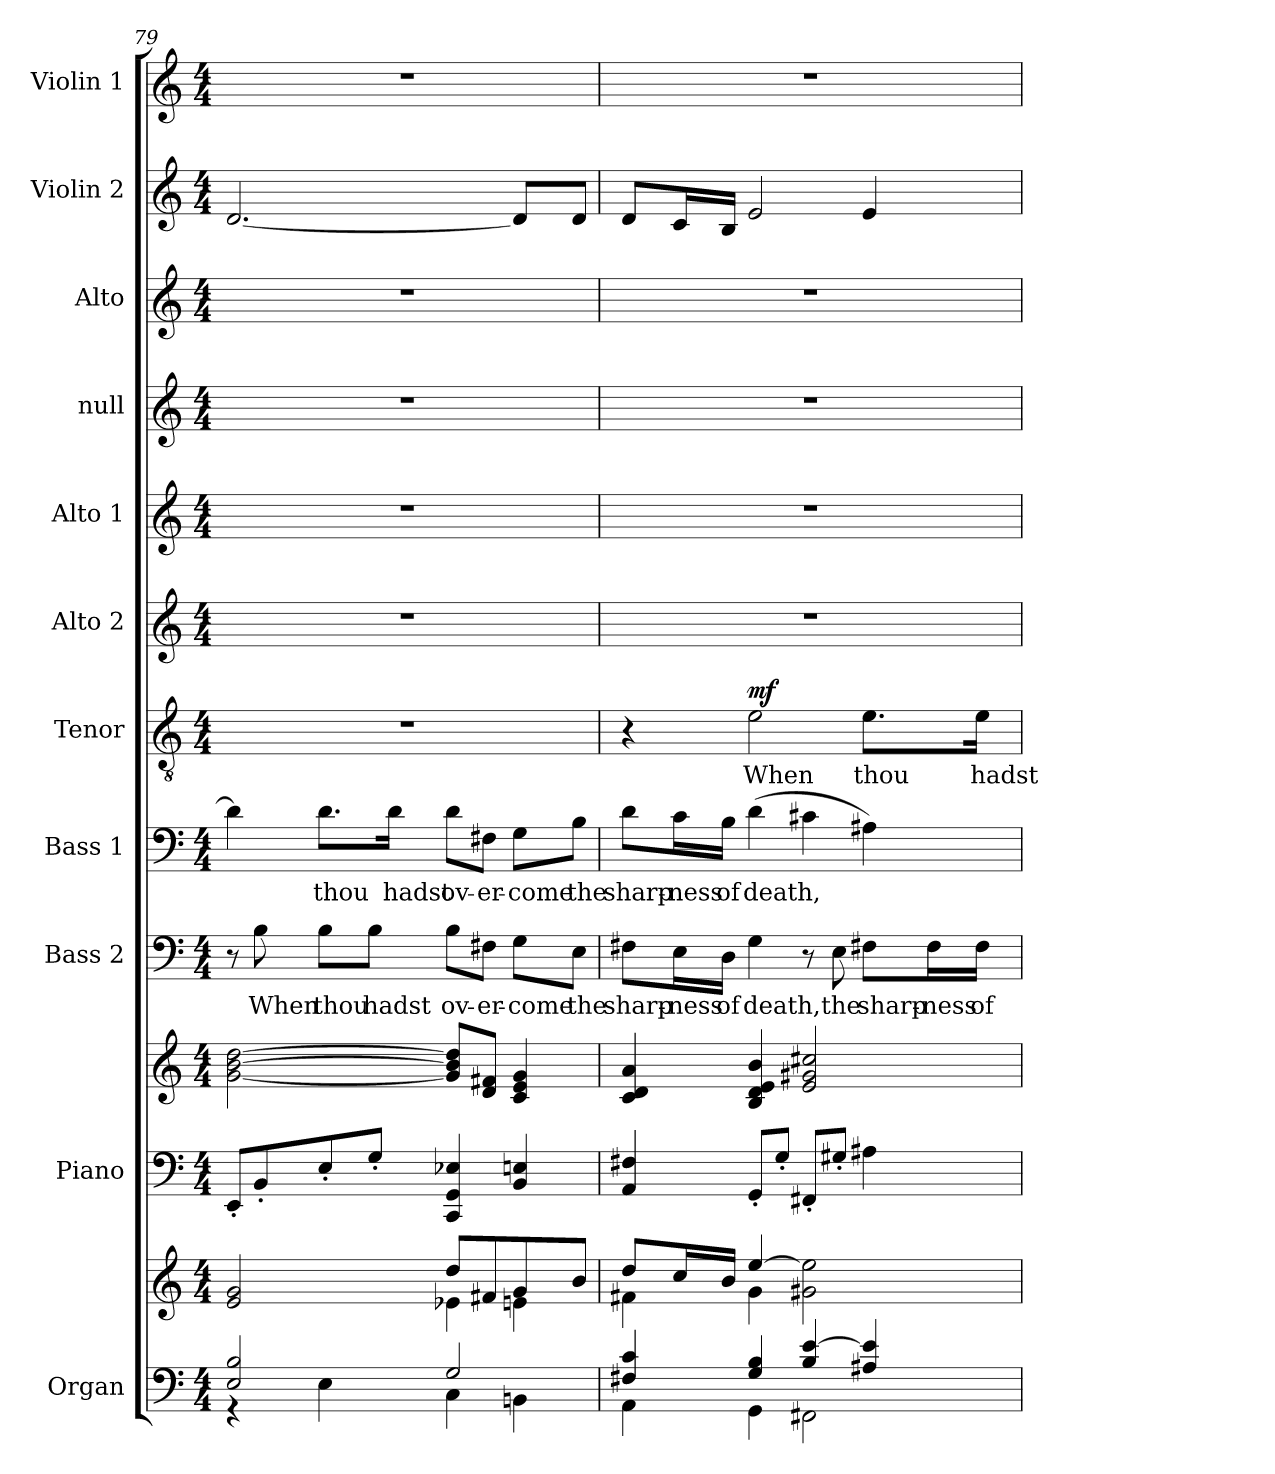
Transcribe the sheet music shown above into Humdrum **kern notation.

**kern	**kern	**kern	**kern	**kern	**text	**kern	**text	**kern	**text	**dynam	**kern	**kern	**kern	**kern	**kern	**kern
*part11	*part11	*part10	*part10	*part9	*part9	*part8	*part8	*part7	*part7	*part7	*part6	*part5	*part4	*part3	*part2	*part1
*staff13	*staff12	*staff11	*staff10	*staff9	*staff9	*staff8	*staff8	*staff7	*staff7	*staff7	*staff6	*staff5	*staff4	*staff3	*staff2	*staff1
*I"Organ	*	*I"Piano	*	*I"Bass 2	*	*I"Bass 1	*	*I"Tenor	*	*	*I"Alto 2	*I"Alto 1	*I"null	*I"Alto	*I"Violin 2	*I"Violin 1
*I'Org.	*	*	*	*I'B. 2	*	*I'B. 1	*	*I'T.	*	*	*I'A. 2	*I'A. 1	*	*	*I'Vln. 2	*I'Vln. 1
*clefF4	*clefG2	*clefF4	*clefG2	*clefF4	*	*clefF4	*	*clefGv2	*	*	*clefG2	*clefG2	*clefG2	*clefG2	*clefG2	*clefG2
*k[]	*k[]	*k[]	*k[]	*k[]	*	*k[]	*	*k[]	*	*	*k[]	*k[]	*k[]	*k[]	*k[]	*k[]
*M4/4	*M4/4	*M4/4	*M4/4	*M4/4	*	*M4/4	*	*M4/4	*	*	*M4/4	*M4/4	*M4/4	*M4/4	*M4/4	*M4/4
=79	=79	=79	=79	=79	=79	=79	=79	=79	=79	=79	=79	=79	=79	=79	=79	=79
*^	*^	*	*	*	*	*	*	*	*	*	*	*	*	*	*	*
2E/ 2B/	4r	2e/ 2g/	2ryy	8EE'/L	[2g\ [2b\ [2dd\	8r	.	4d\]	.	1r	.	.	1r	1r	1r	1r	[2.d/	1r
!	!	!	!	!	!	!	!LO:LY:b	!	!	!	!	!	!	!	!	!	!	!
.	.	.	.	8BB'/	.	8B\	When	.	.	.	.	.	.	.	.	.	.	.
!	!	!	!	!	!	!	!LO:LY:b	!	!LO:LY:b	!	!	!	!	!	!	!	!	!
.	4E\	.	.	8E'/	.	8B\L	thou	8.d\L	thou	.	.	.	.	.	.	.	.	.
!	!	!	!	!	!	!	!LO:LY:b	!	!	!	!	!	!	!	!	!	!	!
.	.	.	.	8G'/J	.	8B\J	hadst	.	.	.	.	.	.	.	.	.	.	.
!	!	!	!	!	!	!	!	!	!LO:LY:b	!	!	!	!	!	!	!	!	!
.	.	.	.	.	.	.	.	16d\Jk	hadst	.	.	.	.	.	.	.	.	.
!	!	!	!	!	!	!	!LO:LY:b	!	!LO:LY:b	!	!	!	!	!	!	!	!	!
2G/	4C\	8dd/L	4e-X\	4CC/ 4GG/ 4E-X/	8g/] 8b/] 8dd/]L	8B\L	ov-	8d\L	ov-	.	.	.	.	.	.	.	.	.
!	!	!	!	!	!	!	!LO:LY:b	!	!LO:LY:b	!	!	!	!	!	!	!	!	!
.	.	8f#X/	.	.	8d/ 8f#X/J	8F#X\J	-er-	8F#X\J	-er-	.	.	.	.	.	.	.	.	.
!	!	!	!	!	!	!	!LO:LY:b	!	!LO:LY:b	!	!	!	!	!	!	!	!	!
.	4BBni\	8g/	4en\	4BB/ 4En/	4c/ 4e/ 4g/	8G\L	-come	8G\L	-come	.	.	.	.	.	.	.	8d/L]	.
!	!	!	!	!	!	!	!LO:LY:b	!	!LO:LY:b	!	!	!	!	!	!	!	!	!
.	.	8b/J	.	.	.	8E\J	the	8B\J	the	.	.	.	.	.	.	.	8d/J	.
!!LO:PB:g=z
=80	=80	=80	=80	=80	=80	=80	=80	=80	=80	=80	=80	=80	=80	=80	=80	=80	=80	=80
!	!	!	!	!	!	!	!LO:LY:b	!	!LO:LY:b	!	!	!	!	!	!	!	!	!
4F#X/ 4c/	4AA\	8dd/L	4f#X\	4AA/ 4F#X/	4c/ 4d/ 4a/	8F#X\L	sharp-	8d\L	sharp-	4r	.	.	1r	1r	1r	1r	8d/L	1r
!	!	!	!	!	!	!	!LO:LY:b	!	!LO:LY:b	!	!	!	!	!	!	!	!	!
.	.	16cc/L	.	.	.	16E\L	-ness	16c\L	-ness	.	.	.	.	.	.	.	16c/L	.
!	!	!	!	!	!	!	!LO:LY:b	!	!LO:LY:b	!	!	!	!	!	!	!	!	!
.	.	16b/JJ	.	.	.	16D\JJ	of	16B\JJ	of	.	.	.	.	.	.	.	16B/JJ	.
!	!	!	!	!	!	!	!LO:LY:b	!	!LO:LY:b	!	!LO:LY:b	!LO:DY:a	!	!	!	!	!	!
4G/ 4B/	4GG\	[4ee/	4g\	8GG'/L	4B/ 4d/ 4e/ 4b/	4G\	death,	(>4d\	death,	2e\	When	mf	.	.	.	.	2e/	.
.	.	.	.	8G'/J	.	.	.	.	.	.	.	.	.	.	.	.	.	.
4B/ [4e/	2FF#X\	2g#X\ 2ee\]	2ryy	8FF#X'/L	2e/ 2g#X/ 2cc#X/	8r	.	4c#X\	.	.	.	.	.	.	.	.	.	.
!	!	!	!	!	!	!	!LO:LY:b	!	!	!	!	!	!	!	!	!	!	!
.	.	.	.	8G#X'/J	.	8E\	the	.	.	.	.	.	.	.	.	.	.	.
!	!	!	!	!	!	!	!LO:LY:b	!	!	!	!LO:LY:b	!	!	!	!	!	!	!
4A#X/ 4e/]	.	.	.	4A#X\	.	8F#X\L	sharp-	4A#X\)	.	8.e\L	thou	.	.	.	.	.	4e/	.
!	!	!	!	!	!	!	!LO:LY:b	!	!	!	!	!	!	!	!	!	!	!
.	.	.	.	.	.	16F#\L	-ness	.	.	.	.	.	.	.	.	.	.	.
!	!	!	!	!	!	!	!LO:LY:b	!	!	!	!LO:LY:b	!	!	!	!	!	!	!
.	.	.	.	.	.	16F#\JJ	of	.	.	16e\Jk	hadst	.	.	.	.	.	.	.
*v	*v	*	*	*	*	*	*	*	*	*	*	*	*	*	*	*	*	*
*	*v	*v	*	*	*	*	*	*	*	*	*	*	*	*	*	*	*
=	=	=	=	=	=	=	=	=	=	=	=	=	=	=	=	=
*-	*-	*-	*-	*-	*-	*-	*-	*-	*-	*-	*-	*-	*-	*-	*-	*-
